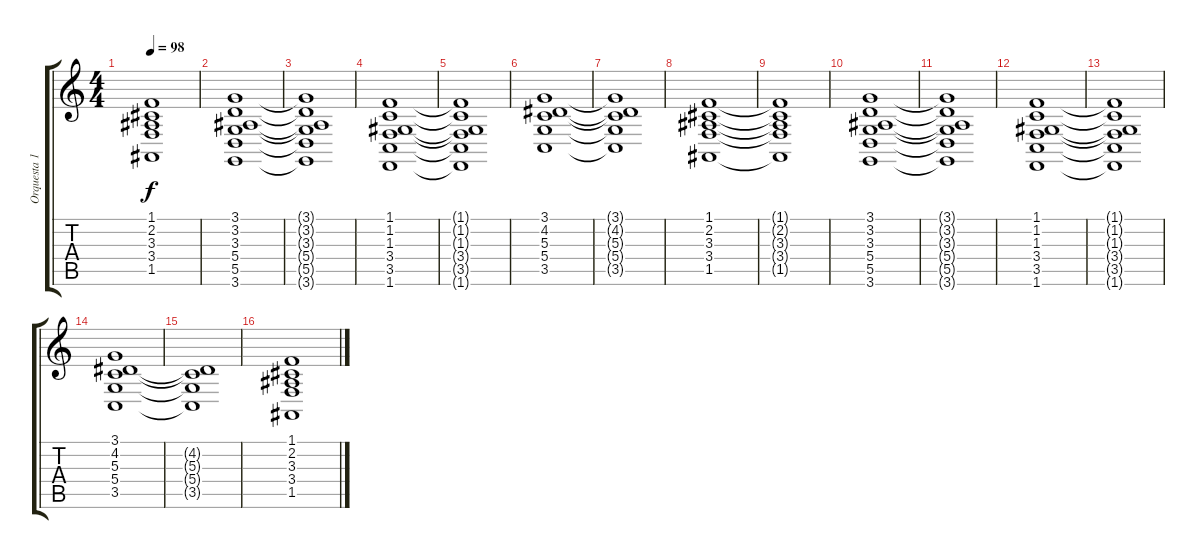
\track ("Orquesta 1" "Orquesta 1") {instrument stringensemble1}
\staff {score tabs}
\tuning (E4 B3 G3 D3 A2 E2) {hide}
\ts (4 4)
\tempo 98
\clef g2
\ks c
(1.1{t} 2.2{t} 3.3{t} 3.4{t} 1.5{t}).1{dy f} |
(3.1 3.2 3.3 5.4 5.5 3.6).1 |
(3.1{t} 3.2{t} 3.3{t} 5.4{t} 5.5{t} 3.6{t}).1 |
(1.1 1.2 1.3 3.4 3.5 1.6).1 |
(1.1{t} 1.2{t} 1.3{t} 3.4{t} 3.5{t} 1.6{t}).1 |
(3.1 4.2 5.3 5.4 3.5).1 |
(3.1{t} 4.2{t} 5.3{t} 5.4{t} 3.5{t}).1 |
(1.1 2.2 3.3 3.4 1.5).1 |
(1.1{t} 2.2{t} 3.3{t} 3.4{t} 1.5{t}).1 |
(3.1 3.2 3.3 5.4 5.5 3.6).1 |
(3.1{t} 3.2{t} 3.3{t} 5.4{t} 5.5{t} 3.6{t}).1 |
(1.1 1.2 1.3 3.4 3.5 1.6).1 |
(1.1{t} 1.2{t} 1.3{t} 3.4{t} 3.5{t} 1.6{t}).1 |
(3.1 4.2 5.3 5.4 3.5).1 |
(4.2{t} 5.3{t} 5.4{t} 3.5{t}).1 |
(1.1 2.2 3.3 3.4 1.5).1
